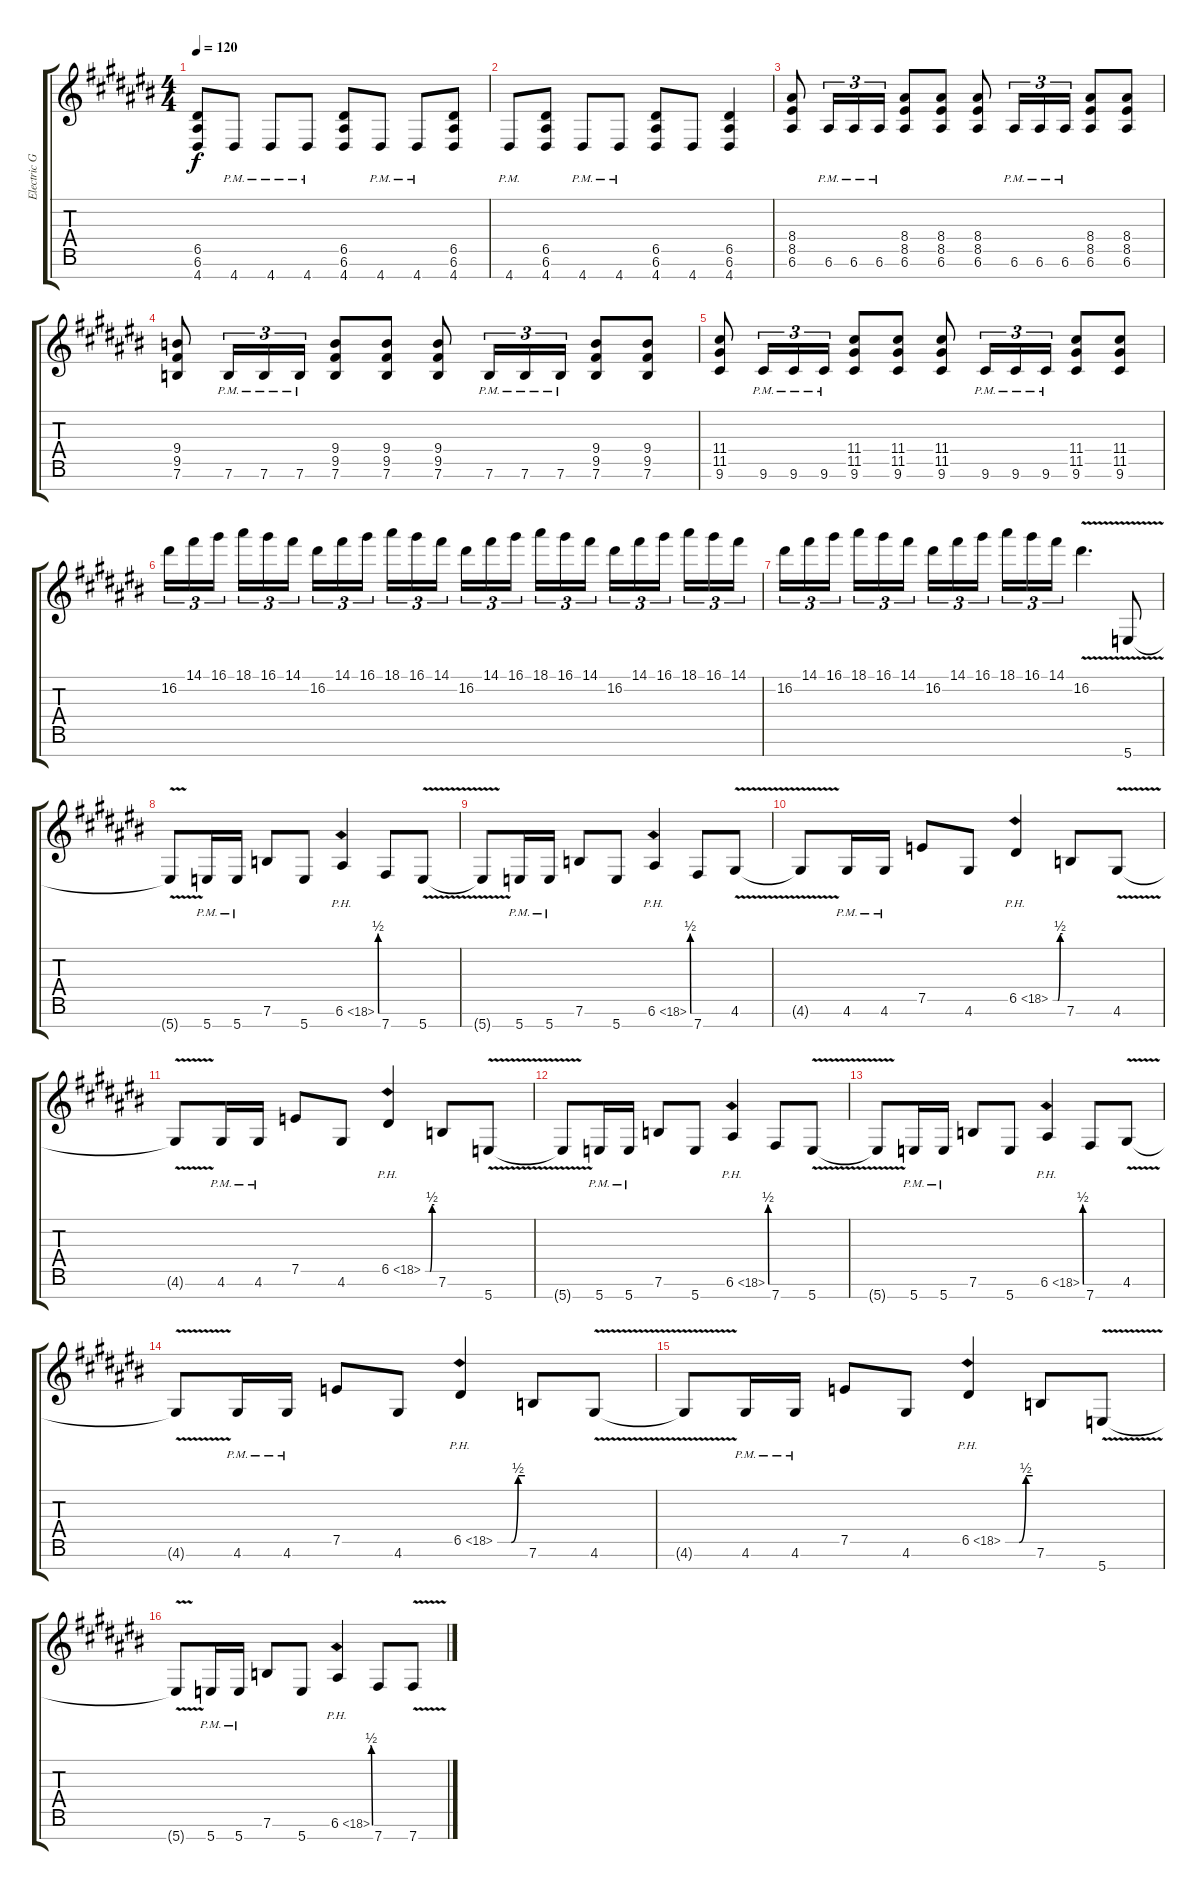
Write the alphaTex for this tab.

\track ("Electric Guitar 2" "Electric G") {instrument distortionguitar}
\staff {score tabs}
\tuning (E4 B3 G3 D3 A2 E2 B1) {hide}
\ts (4 4)
\tempo 120
\clef g2
\ks c#
(6.5 6.6 4.7).8{dy f} 4.7{pm}.8 4.7{pm}.8 4.7{pm}.8 (6.5 6.6 4.7).8 4.7{pm}.8 4.7{pm}.8 (6.5 6.6 4.7).8 |
4.7{pm}.8 (6.5 6.6 4.7).8 4.7{pm}.8 4.7{pm}.8 (6.5 6.6 4.7).8 4.7.8 (6.5 6.6 4.7).4 |
(8.4 8.5 6.6).8 6.6{pm}.16{tu (3 2)} 6.6{pm}.16{tu (3 2)} 6.6{pm}.16{tu (3 2)} (8.4 8.5 6.6).8 (8.4 8.5 6.6).8 (8.4 8.5 6.6).8 6.6{pm}.16{tu (3 2)} 6.6{pm}.16{tu (3 2)} 6.6{pm}.16{tu (3 2)} (8.4 8.5 6.6).8 (8.4 8.5 6.6).8 |
(9.4 9.5 7.6).8 7.6{pm}.16{tu (3 2)} 7.6{pm}.16{tu (3 2)} 7.6{pm}.16{tu (3 2)} (9.4 9.5 7.6).8 (9.4 9.5 7.6).8 (9.4 9.5 7.6).8 7.6{pm}.16{tu (3 2)} 7.6{pm}.16{tu (3 2)} 7.6{pm}.16{tu (3 2)} (9.4 9.5 7.6).8 (9.4 9.5 7.6).8 |
(11.4 11.5 9.6).8 9.6{pm}.16{tu (3 2)} 9.6{pm}.16{tu (3 2)} 9.6{pm}.16{tu (3 2)} (11.4 11.5 9.6).8 (11.4 11.5 9.6).8 (11.4 11.5 9.6).8 9.6{pm}.16{tu (3 2)} 9.6{pm}.16{tu (3 2)} 9.6{pm}.16{tu (3 2)} (11.4 11.5 9.6).8 (11.4 11.5 9.6).8 |
16.2.16{tu (3 2)} 14.1.16{tu (3 2)} 16.1.16{tu (3 2) beam splitsecondary} 18.1.16{tu (3 2)} 16.1.16{tu (3 2)} 14.1.16{tu (3 2)} 16.2.16{tu (3 2)} 14.1.16{tu (3 2)} 16.1.16{tu (3 2) beam splitsecondary} 18.1.16{tu (3 2)} 16.1.16{tu (3 2)} 14.1.16{tu (3 2)} 16.2.16{tu (3 2)} 14.1.16{tu (3 2)} 16.1.16{tu (3 2) beam splitsecondary} 18.1.16{tu (3 2)} 16.1.16{tu (3 2)} 14.1.16{tu (3 2)} 16.2.16{tu (3 2)} 14.1.16{tu (3 2)} 16.1.16{tu (3 2) beam splitsecondary} 18.1.16{tu (3 2)} 16.1.16{tu (3 2)} 14.1.16{tu (3 2)} |
16.2.16{tu (3 2)} 14.1.16{tu (3 2)} 16.1.16{tu (3 2) beam splitsecondary} 18.1.16{tu (3 2)} 16.1.16{tu (3 2)} 14.1.16{tu (3 2)} 16.2.16{tu (3 2)} 14.1.16{tu (3 2)} 16.1.16{tu (3 2) beam splitsecondary} 18.1.16{tu (3 2)} 16.1.16{tu (3 2)} 14.1.16{tu (3 2)} 16.2{v}.4{d} 5.7{v}.8 |
5.7{t}.8 5.7{pm}.16 5.7{pm}.16 7.6.8 5.7.8 6.6{be (custom 0 0 30 0 45 2 60 2) ph 12}.4 7.7.8 5.7{v}.8 |
5.7{t}.8 5.7{pm}.16 5.7{pm}.16 7.6.8 5.7.8 6.6{be (custom 0 0 30 0 45 2 60 2) ph 12}.4 7.7.8 4.6{v}.8 |
4.6{t}.8 4.6{pm}.16 4.6{pm}.16 7.5.8 4.6.8 6.5{be (custom 0 0 30 0 45 2 60 2) ph 12}.4 7.6.8 4.6{v}.8 |
4.6{t}.8 4.6{pm}.16 4.6{pm}.16 7.5.8 4.6.8 6.5{be (custom 0 0 30 0 45 2 60 2) ph 12}.4 7.6.8 5.7{v}.8 |
5.7{t}.8 5.7{pm}.16 5.7{pm}.16 7.6.8 5.7.8 6.6{be (custom 0 0 30 0 45 2 60 2) ph 12}.4 7.7.8 5.7{v}.8 |
5.7{t}.8 5.7{pm}.16 5.7{pm}.16 7.6.8 5.7.8 6.6{be (custom 0 0 30 0 45 2 60 2) ph 12}.4 7.7.8 4.6{v}.8 |
4.6{t}.8 4.6{pm}.16 4.6{pm}.16 7.5.8 4.6.8 6.5{be (custom 0 0 30 0 45 2 60 2) ph 12}.4 7.6.8 4.6{v}.8 |
4.6{t}.8 4.6{pm}.16 4.6{pm}.16 7.5.8 4.6.8 6.5{be (custom 0 0 30 0 45 2 60 2) ph 12}.4 7.6.8 5.7{v}.8 |
5.7{t}.8 5.7{pm}.16 5.7{pm}.16 7.6.8 5.7.8 6.6{be (custom 0 0 30 0 45 2 60 2) ph 12}.4 7.7.8 7.7{v}.8
